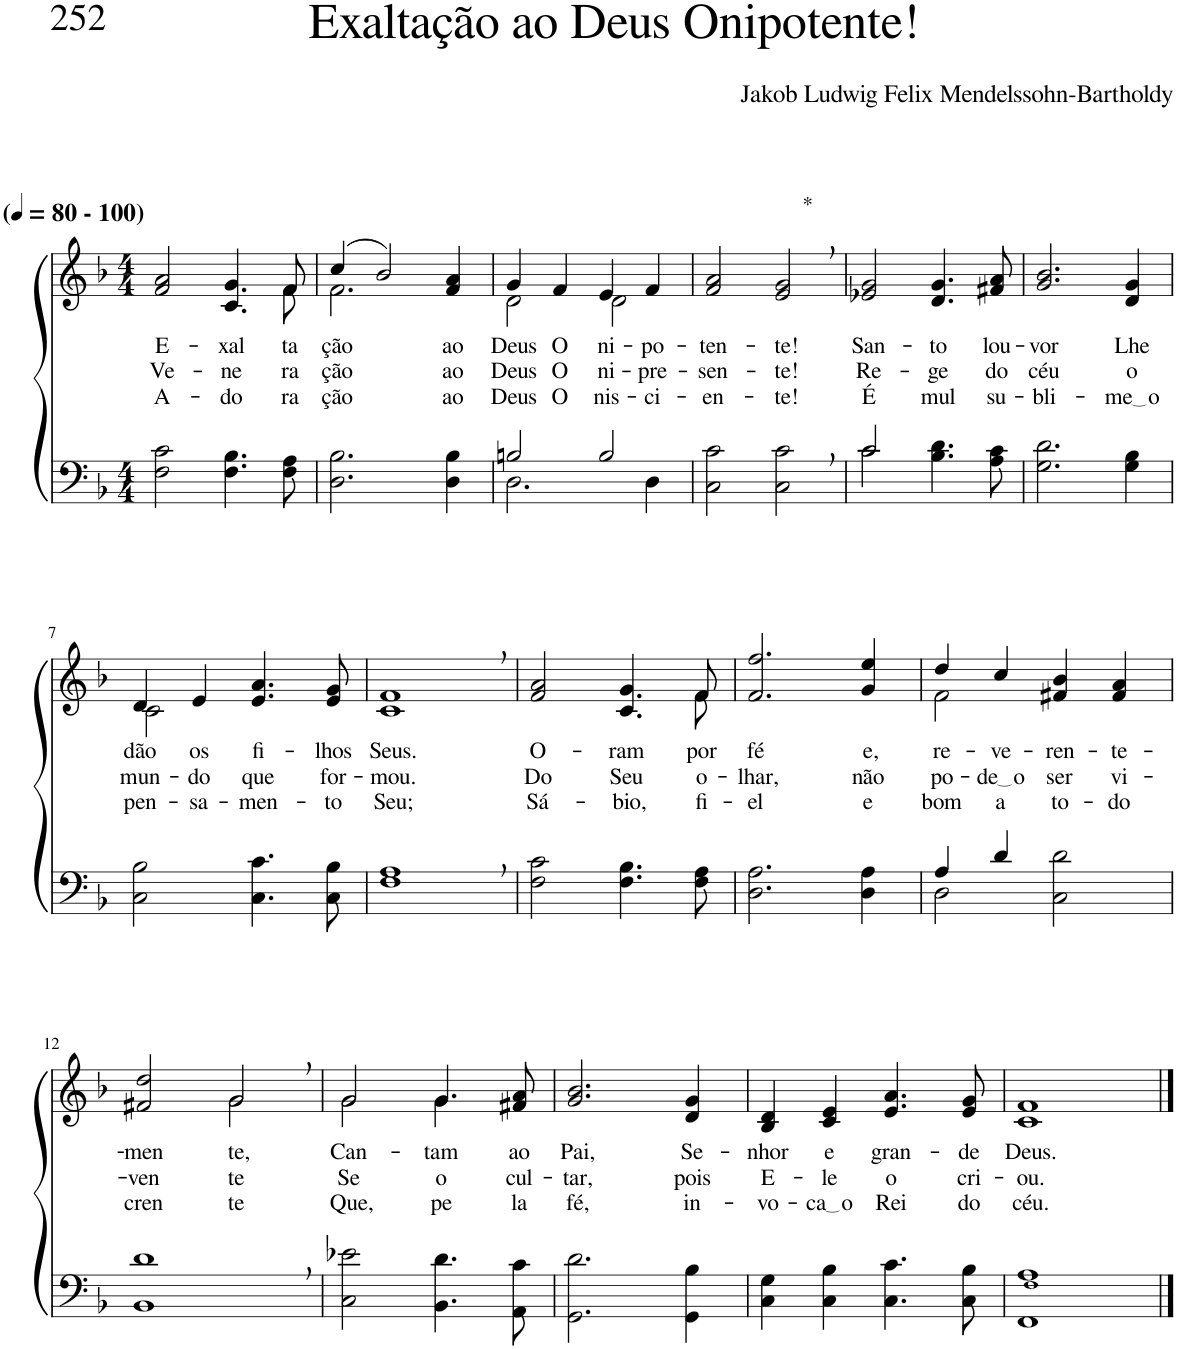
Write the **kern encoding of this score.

**kern	**kern	**text	**text	**text
*part2	*part1	*part1	*part1	*part1
*staff2	*staff1	*staff1	*staff1	*staff1
*I"Parte III e IV	*I"Parte I e II	*	*	*
*clefF4	*clefG2	*	*	*
*Trd1c2	*Trd1c2	*	*	*
*k[b-]	*k[b-]	*	*	*
*M4/4	*M4/4	*	*	*
*MM80	*MM80	*	*	*
=1	=1	=1	=1	=1
*	*^	*	*	*
!	!LO:TX:a:B:t=(	!	!	!	!
!	!LO:TX:a:B:t=- 100)	!	!	!	!
!	!	!	!LO:LY:b	!LO:LY:b	!LO:LY:b
2F\ 2c\	2..ryy	2f/ 2a/	E-	Ve-	A-
!	!	!	!LO:LY:b	!LO:LY:b	!LO:LY:b
4.F\ 4.B-\	.	4.c/ 4.g/	-xal-	-ne-	-do-
!	!	!	!LO:LY:b	!LO:LY:b	!LO:LY:b
8F\ 8A\	8f\	8f/	-ta-	-ra-	-ra-
=2	=2	=2	=2	=2	=2
!	!	!	!LO:LY:b	!LO:LY:b	!LO:LY:b
2.D\ 2.B-\	(4cc/	2.f\	-ção	-ção	-ção
.	2b-/)	.	.	.	.
!	!	!	!LO:LY:b	!LO:LY:b	!LO:LY:b
4D\ 4B-\	4f/ 4a/	4ryy	ao	ao	ao
=3	=3	=3	=3	=3	=3
*^	*	*	*	*	*
!	!	!	!	!LO:LY:b	!LO:LY:b	!LO:LY:b
2Bn/	2.D\	4g/	2d\	Deus	Deus	Deus
!	!	!	!	!LO:LY:b	!LO:LY:b	!LO:LY:b
.	.	4f/	.	O-	O-	O-
!	!	!	!	!LO:LY:b	!LO:LY:b	!LO:LY:b
2B/	.	4e/	2d\	-ni-	-ni-	-nis-
!	!	!	!	!LO:LY:b	!LO:LY:b	!LO:LY:b
.	4D\	4f/	.	-po-	-pre-	-ci-
*	*	*v	*v	*	*	*
=4	=4	=4	=4	=4	=4
!	!	!	!LO:LY:b	!LO:LY:b	!LO:LY:b
*v	*v	*	*	*	*
2C\ 2c\	2f/ 2a/	-ten-	-sen-	-en-
!	!LO:TX:a:t=*	!	!	!
!	!	!LO:LY:b	!LO:LY:b	!LO:LY:b
2C\, 2c\,	2e/, 2g/,	-te!	-te!	-te!
=5	=5	=5	=5	=5
*^	*	*	*	*
!	!	!	!LO:LY:b	!LO:LY:b	!LO:LY:b
2c/	2c\	2e-X/ 2g/	San-	Re-	É
!	!	!	!LO:LY:b	!LO:LY:b	!LO:LY:b
2ryy	4.B-\ 4.d\	4.d/ 4.g/	-to	-ge	mul
!	!	!	!LO:LY:b	!LO:LY:b	!LO:LY:b
.	8A\ 8c\	8f#X/ 8a/	lou-	do	su-
=6	=6	=6	=6	=6	=6
!	!	!	!LO:LY:b	!LO:LY:b	!LO:LY:b
*v	*v	*	*	*	*
2.G\ 2.d\	2.g/ 2.b-/	-vor	céu	-bli-
!	!	!LO:LY:b	!LO:LY:b	!LO:LY:b
4G\ 4B-\	4d/ 4g/	Lhe	o	me o
!!LO:LB:g=z
=7	=7	=7	=7	=7
*	*^	*	*	*
!	!	!	!LO:LY:b	!LO:LY:b	!LO:LY:b
2C\ 2B-\	4d/	2c\	dão	mun-	pen-
!	!	!	!LO:LY:b	!LO:LY:b	!LO:LY:b
.	4e/	.	os	-do	-sa-
!	!	!	!LO:LY:b	!LO:LY:b	!LO:LY:b
4.C\ 4.c\	4.e/ 4.a/	2ryy	fi-	que	-men-
!	!	!	!LO:LY:b	!LO:LY:b	!LO:LY:b
8C\ 8B-\	8e/ 8g/	.	-lhos	for-	-to
*	*v	*v	*	*	*
=8	=8	=8	=8	=8
!	!	!LO:LY:b	!LO:LY:b	!LO:LY:b
1F, 1A,	1c, 1f,	Seus.	-mou.	Seu;
=9	=9	=9	=9	=9
*	*^	*	*	*
!	!	!	!LO:LY:b	!LO:LY:b	!LO:LY:b
2F\ 2c\	2..ryy	2f/ 2a/	O-	Do	Sá-
!	!	!	!LO:LY:b	!LO:LY:b	!LO:LY:b
4.F\ 4.B-\	.	4.c/ 4.g/	-ram	Seu	-bio,
!	!	!	!LO:LY:b	!LO:LY:b	!LO:LY:b
8F\ 8A\	8f\	8f/	por	o-	fi-
=10	=10	=10	=10	=10	=10
!	!	!	!LO:LY:b	!LO:LY:b	!LO:LY:b
*	*v	*v	*	*	*
2.D\ 2.A\	2.f/ 2.ff/	fé	-lhar,	-el
!	!	!LO:LY:b	!LO:LY:b	!LO:LY:b
4D\ 4A\	4g/ 4ee/	e,	não	e
=11	=11	=11	=11	=11
*^	*^	*	*	*
!	!	!	!	!LO:LY:b	!LO:LY:b	!LO:LY:b
4A/	2D\	4dd/	2f\	re-	po-	bom
!	!	!	!	!LO:LY:b	!LO:LY:b	!LO:LY:b
4d/	.	4cc/	.	-ve-	de o	a
!	!	!	!	!LO:LY:b	!LO:LY:b	!LO:LY:b
2ryy	2C\ 2d\	4f#X/ 4b-/	2ryy	-ren-	ser	to-
!	!	!	!	!LO:LY:b	!LO:LY:b	!LO:LY:b
.	.	4f#/ 4a/	.	-te-	vi-	-do
*v	*v	*	*	*	*	*
!!LO:LB:g=z	!!
=12	=12	=12	=12	=12	=12
!	!	!	!LO:LY:b	!LO:LY:b	!LO:LY:b
1BB-, 1d,	2f#X/ 2dd/	2ryy	-men-	-ven-	cren-
!	!	!	!LO:LY:b	!LO:LY:b	!LO:LY:b
.	2g,/	2g\	-te,	-te	te
=13	=13	=13	=13	=13	=13
!	!	!	!LO:LY:b	!LO:LY:b	!LO:LY:b
2C\ 2e-X\	2g/	2g\	Can-	Se	Que,
!	!	!	!LO:LY:b	!LO:LY:b	!LO:LY:b
4.BB-\ 4.d\	4.g/	4.g\	-tam	o-	pe-
!	!	!	!LO:LY:b	!LO:LY:b	!LO:LY:b
8AA\ 8c\	8f#X/ 8a/	8ryy	ao	-cul-	-la
=14	=14	=14	=14	=14	=14
!	!	!	!LO:LY:b	!LO:LY:b	!LO:LY:b
*	*v	*v	*	*	*
2.GG\ 2.d\	2.g/ 2.b-/	Pai,	-tar,	fé,
!	!	!LO:LY:b	!LO:LY:b	!LO:LY:b
4GG\ 4B-\	4d/ 4g/	Se-	pois	in-
=15	=15	=15	=15	=15
!	!	!LO:LY:b	!LO:LY:b	!LO:LY:b
4C\ 4G\	4B-/ 4d/	-nhor	E-	-vo-
!	!	!LO:LY:b	!LO:LY:b	!LO:LY:b
4C\ 4B-\	4c/ 4e/	e	-le	ca o
!	!	!LO:LY:b	!LO:LY:b	!LO:LY:b
4.C\ 4.c\	4.e/ 4.a/	gran-	o	Rei
!	!	!LO:LY:b	!LO:LY:b	!LO:LY:b
8C\ 8B-\	8e/ 8g/	-de	cri-	do
=16	=16	=16	=16	=16
!	!	!LO:LY:b	!LO:LY:b	!LO:LY:b
1FF 1F! 1A	1c 1f	Deus.	-ou.	céu.
==	==	==	==	==
*-	*-	*-	*-	*-
